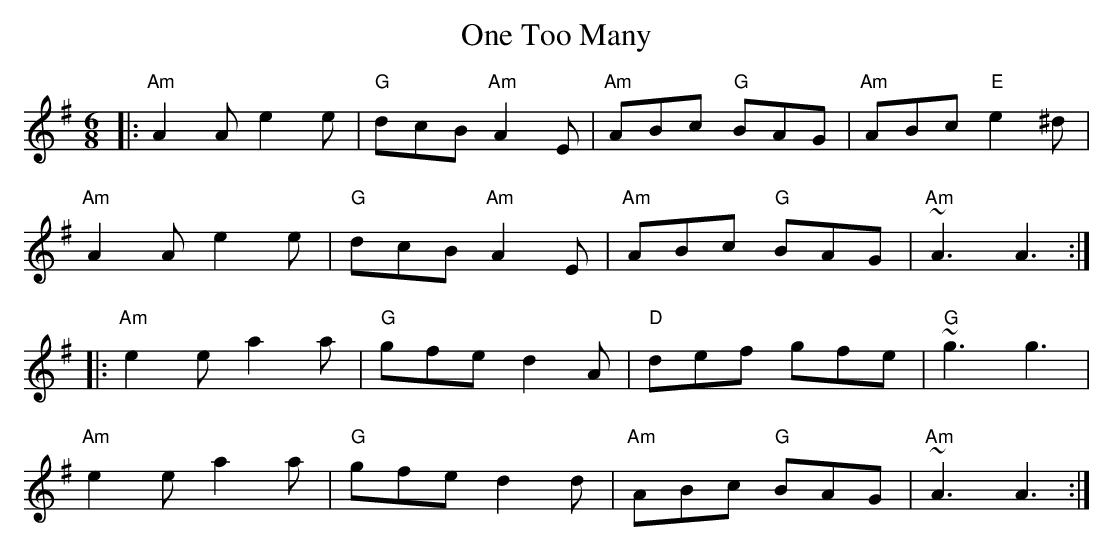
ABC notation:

X:1
T: One Too Many
M: 6/8
L: 1/8
K: Ador
|:"Am" A2 A e2 e|"G" dcB "Am" A2 E|"Am" ABc "G" BAG|"Am" ABc "E" e2 ^d|
"Am" A2 A e2 e|"G" dcB "Am" A2 E|"Am" ABc "G" BAG|"Am" ~A3 A3:|
|:"Am" e2 e a2 a|"G" gfe d2 A|"D" def gfe|"G" ~g3 g3|
"Am" e2 e a2 a|"G" gfe d2 d|"Am" ABc "G" BAG|"Am" ~A3 A3:|
